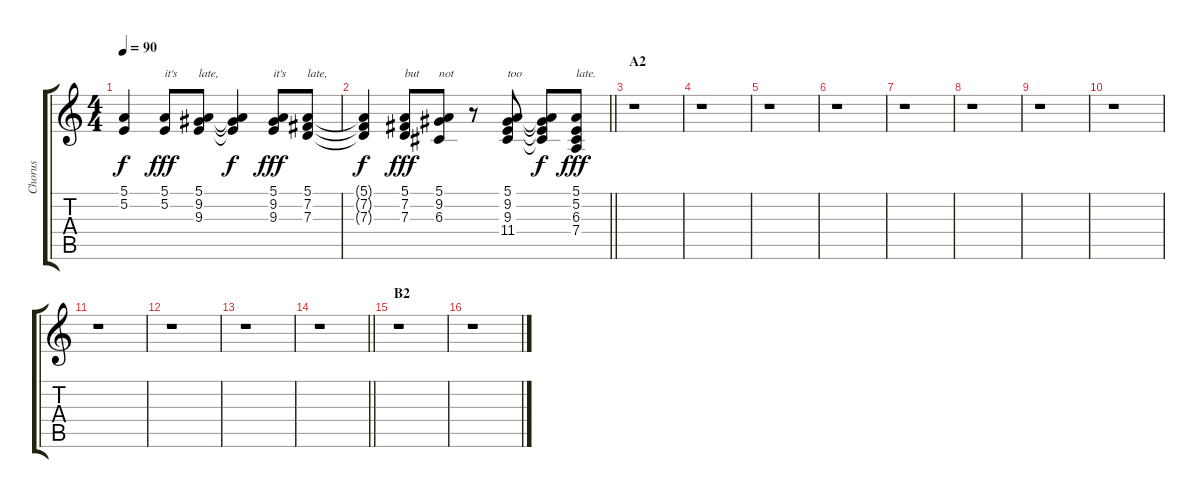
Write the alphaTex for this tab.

\track ("Chorus" "Chorus") {instrument synthvoice}
\staff {score tabs}
\tuning (E4 B3 G3 D3 A2 E2) {hide}
\ts (4 4)
\tempo 90
\clef g2
\ks c
(5.1{t} 5.2{t}).4{dy f} (5.1 5.2).8{txt "it's" dy fff} (5.1 9.2 9.3).8{txt "late,"} (5.1{t} 9.2{t} 9.3{t}).4{dy f} (5.1 9.2 9.3).8{txt "it's" dy fff} (5.1 7.2 7.3).8{txt "late,"} |
\barLineRight lightlight
(5.1{t} 7.2{t} 7.3{t}).4{dy f} (5.1 7.2 7.3).8{txt "but" dy fff} (5.1 9.2 6.3).8{txt "not"} r.8 (5.1 9.2 9.3 11.4).8{txt "too"} (5.1{t} 9.2{t} 9.3{t} 11.4{t}).8{dy f} (5.1 5.2 6.3 7.4).8{txt "late." dy fff} |
\section ("" "A2")
r.1 |
r.1 |
r.1 |
r.1 |
r.1 |
r.1 |
r.1 |
r.1 |
r.1 |
r.1 |
r.1 |
\barLineRight lightlight
r.1 |
\section ("" "B2")
r.1 |
r.1
